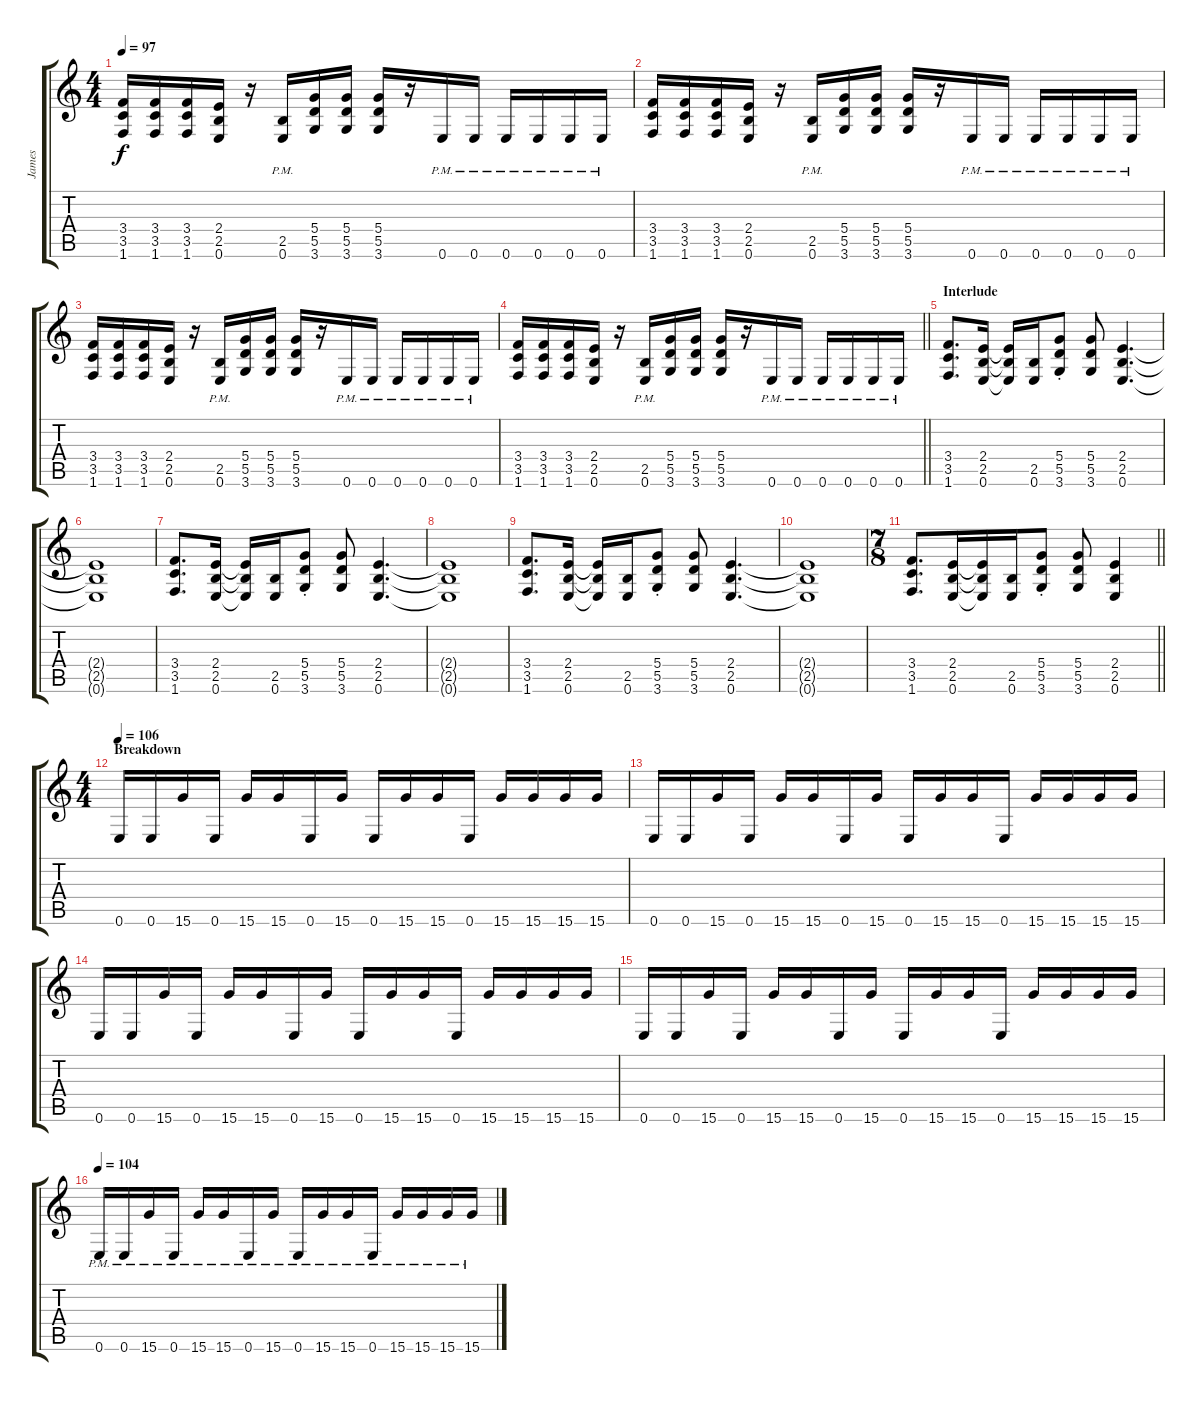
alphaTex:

\track ("James" "James") {instrument distortionguitar}
\staff {score tabs}
\tuning (E4 B3 G3 D3 A2 E2) {hide}
\ts (4 4)
\tempo 97
\clef g2
\ks c
(3.4 3.5 1.6).16{dy f} (3.4 3.5 1.6).16 (3.4 3.5 1.6).16 (2.4 2.5 0.6).16 r.16 (2.5{pm} 0.6{pm}).16 (5.4 5.5 3.6).16 (5.4 5.5 3.6).16 (5.4 5.5 3.6).16 r.16 0.6{pm}.16 0.6{pm}.16 0.6{pm}.16 0.6{pm}.16 0.6{pm}.16 0.6{pm}.16 |
(3.4 3.5 1.6).16 (3.4 3.5 1.6).16 (3.4 3.5 1.6).16 (2.4 2.5 0.6).16 r.16 (2.5{pm} 0.6{pm}).16 (5.4 5.5 3.6).16 (5.4 5.5 3.6).16 (5.4 5.5 3.6).16 r.16 0.6{pm}.16 0.6{pm}.16 0.6{pm}.16 0.6{pm}.16 0.6{pm}.16 0.6{pm}.16 |
(3.4 3.5 1.6).16 (3.4 3.5 1.6).16 (3.4 3.5 1.6).16 (2.4 2.5 0.6).16 r.16 (2.5{pm} 0.6{pm}).16 (5.4 5.5 3.6).16 (5.4 5.5 3.6).16 (5.4 5.5 3.6).16 r.16 0.6{pm}.16 0.6{pm}.16 0.6{pm}.16 0.6{pm}.16 0.6{pm}.16 0.6{pm}.16 |
\barLineRight lightlight
(3.4 3.5 1.6).16 (3.4 3.5 1.6).16 (3.4 3.5 1.6).16 (2.4 2.5 0.6).16 r.16 (2.5{pm} 0.6{pm}).16 (5.4 5.5 3.6).16 (5.4 5.5 3.6).16 (5.4 5.5 3.6).16 r.16 0.6{pm}.16 0.6{pm}.16 0.6{pm}.16 0.6{pm}.16 0.6{pm}.16 0.6{pm}.16 |
\section ("" "Interlude")
(3.4 3.5 1.6).8{d} (2.4 2.5 0.6).16 (2.4{t} 2.5{t} 0.6{t}).16 (2.5 0.6).16 (5.4{st} 5.5{st} 3.6{st}).8 (5.4 5.5 3.6).8 (2.4 2.5 0.6).4{d} |
(2.4{t} 2.5{t} 0.6{t}).1 |
(3.4 3.5 1.6).8{d} (2.4 2.5 0.6).16 (2.4{t} 2.5{t} 0.6{t}).16 (2.5 0.6).16 (5.4{st} 5.5{st} 3.6{st}).8 (5.4 5.5 3.6).8 (2.4 2.5 0.6).4{d} |
(2.4{t} 2.5{t} 0.6{t}).1 |
(3.4 3.5 1.6).8{d} (2.4 2.5 0.6).16 (2.4{t} 2.5{t} 0.6{t}).16 (2.5 0.6).16 (5.4{st} 5.5{st} 3.6{st}).8 (5.4 5.5 3.6).8 (2.4 2.5 0.6).4{d} |
(2.4{t} 2.5{t} 0.6{t}).1 |
\ts (7 8)
\barLineRight lightlight
(3.4 3.5 1.6).8{d} (2.4 2.5 0.6).16 (2.4{t} 2.5{t} 0.6{t}).16 (2.5 0.6).16 (5.4{st} 5.5{st} 3.6{st}).8 (5.4 5.5 3.6).8 (2.4 2.5 0.6).4 |
\ts (4 4)
\section ("" "Breakdown")
\tempo 106
0.6.16 0.6.16 15.6.16 0.6.16 15.6.16 15.6.16 0.6.16 15.6.16 0.6.16 15.6.16 15.6.16 0.6.16 15.6.16 15.6.16 15.6.16 15.6.16 |
0.6.16 0.6.16 15.6.16 0.6.16 15.6.16 15.6.16 0.6.16 15.6.16 0.6.16 15.6.16 15.6.16 0.6.16 15.6.16 15.6.16 15.6.16 15.6.16 |
0.6.16 0.6.16 15.6.16 0.6.16 15.6.16 15.6.16 0.6.16 15.6.16 0.6.16 15.6.16 15.6.16 0.6.16 15.6.16 15.6.16 15.6.16 15.6.16 |
0.6.16 0.6.16 15.6.16 0.6.16 15.6.16 15.6.16 0.6.16 15.6.16 0.6.16 15.6.16 15.6.16 0.6.16 15.6.16 15.6.16 15.6.16 15.6.16 |
\tempo 104
0.6{pm}.16 0.6{pm}.16 15.6{pm}.16 0.6{pm}.16 15.6{pm}.16 15.6{pm}.16 0.6{pm}.16 15.6{pm}.16 0.6{pm}.16 15.6{pm}.16 15.6{pm}.16 0.6{pm}.16 15.6{pm}.16 15.6{pm}.16 15.6{pm}.16 15.6{pm}.16
